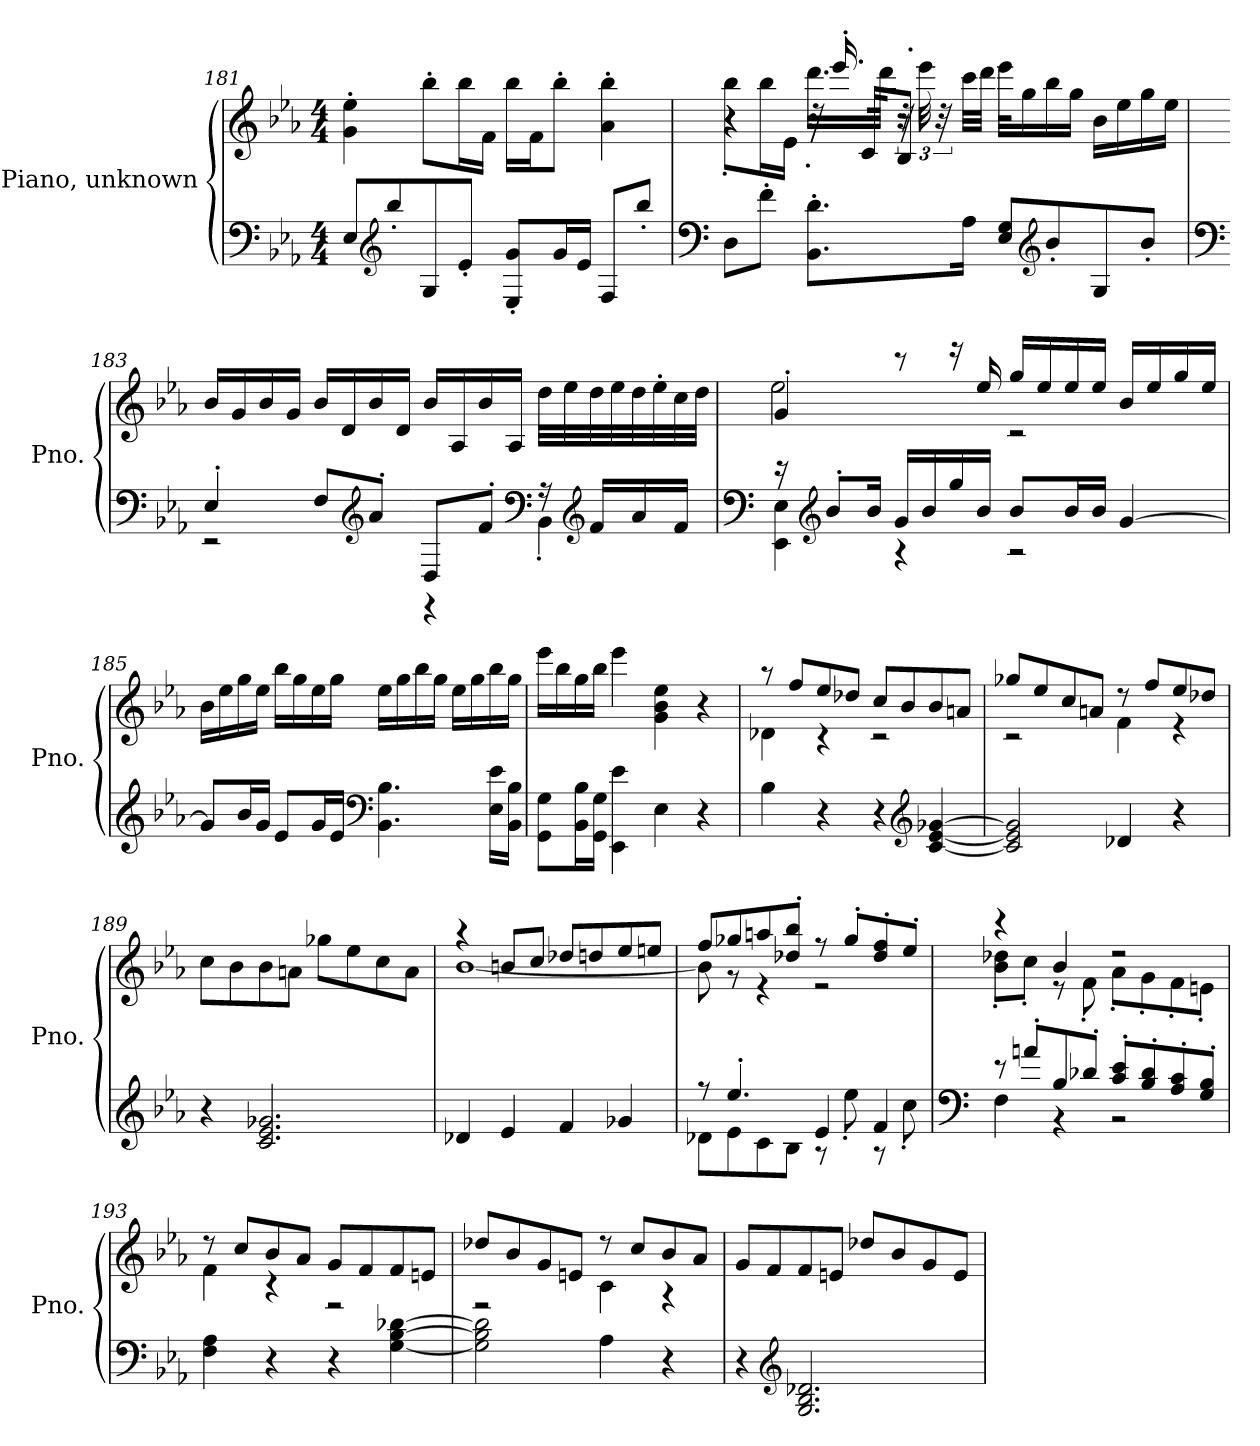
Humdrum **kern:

**kern	**kern
*part1	*part1
*staff2	*staff1
*I"Piano, unknown	*
*I'Pno.	*
*clefF4	*clefG2
*k[b-e-a-]	*k[b-e-a-]
*M4/4	*M4/4
=181	=181
8E-/L	4g\' 4ee-\'
*clefG2	*
8bb-'/	.
8G/	8bb-'\L
8e-'/J	16bb-\L
.	16f\JJ
8E-/' 8g/'L	16bb-\LL
.	16f\J
16g/L	8bb-'\J
16e-/JJ	.
8F/L	4a-\' 4bb-\'
8bb-'/J	.
!!LO:LB:g=z
=182	=182
*clefF4	*
*	*^
*	*	*^
8D\L	4r	8bb-'\L	4r
8f'\J	.	16bb-\L	.
.	.	16e-\JJ	.
8.BB-\' 8.d\'L	32r	16.ddd'\LL	16r
.	16.eee-'/	.	.
.	.	.	16c/KL
.	.	32ddd\JJk	.
.	8r	48r	8B-'/J
.	.	48eee-\	.
.	.	48r	.
16A-\Jk	.	32ccc\LLL	.
.	.	32ddd\JJJ	.
8E-/ 8G/L	2r	16eee-\LL	2r
.	.	16gg\	.
*clefG2	*	*	*
8b-'/	.	16bb-\	.
.	.	16gg\JJ	.
8G/	.	16b-\LL	.
.	.	16ee-\	.
8b-'/J	.	16gg\	.
.	.	16ee-\JJ	.
*	*v	*v	*v
!!LO:PB:g=z
=183	=183
*clefF4	*
*^	*
4E-'/	2r	16b-/LL
.	.	16g/
.	.	16b-/
.	.	16g/JJ
8F/L	.	16b-/LL
.	.	16d/
*clefG2	*	*
8a-'/J	.	16b-/
.	.	16d/JJ
8D/L	4r	16b-/LL
.	.	16A-/
8f'/J	.	16b-/
.	.	16A-/JJ
*clefF4	*	*
16r	4BB-'\	32dd\LLL
.	.	32ee-\
*clefG2	*	*
16f/LL	.	32dd\
.	.	32ee-\
16a-/	.	32dd\
.	.	32ee-'\
16f/JJ	.	32cc\
.	.	32dd\JJJ
=184	=184	=184
*clefF4	*	*
*	*	*^
16r	4EE-\ 4E-\	4g'/	2ee-\
*clefG2	*	*	*
8b-'/L	.	.	.
16b-/Jk	.	.	.
16g/LL	4r	8r	.
16b-/	.	.	.
16gg/	.	16r	.
16b-/JJ	.	16ee-/	.
8b-/L	2r	16gg/LL	2r
.	.	16ee-/	.
16b-/L	.	16ee-/	.
16b-/JJ	.	16ee-/JJ	.
[4g/	.	16b-/LL	.
.	.	16ee-/	.
.	.	16gg/	.
.	.	16ee-/JJ	.
*v	*v	*	*
*	*v	*v
!!LO:LB:g=z
=185	=185
8g/L]	16b-\LL
.	16ee-\
16b-/L	16gg\
16g/JJ	16ee-\JJ
8e-/L	16bb-\LL
.	16gg\
16g/L	16ee-\
16e-/JJ	16gg\JJ
*clefF4	*
4.BB-\ 4.B-\	16ee-\LL
.	16gg\
.	16bb-\
.	16gg\JJ
.	16ee-\LL
.	16gg\
16E-\ 16e-\LL	16bb-\
16BB-\ 16B-\JJ	16gg\JJ
=186	=186
8GG\ 8G\L	16eee-\LL
.	16bb-\
16BB-\ 16B-\L	16gg\
16GG\ 16G\JJ	16bb-\JJ
4EE-\ 4e-\	4eee-\
4E-\	4g\ 4b-\ 4ee-\
4r	4r
=187	=187
*	*^
4B-\	8r	4d-X\
.	8ff/L	.
4r	8ee-/	4r
.	8dd-X/J	.
4r	8cc/L	2r
.	8b-/	.
*clefG2	*	*
[4c/ [4e-/ [4g-X/	8b-/	.
.	8an/J	.
!!LO:LB:g=z	!!
=188	=188	=188
2c/] 2e-/] 2g-/]	8gg-X/L	2r
.	8ee-/	.
.	8cc/	.
.	8an/J	.
4d-X/	8r	4f\
.	8ff/L	.
4r	8ee-/	4r
.	8dd-X/J	.
*	*v	*v
=189	=189
4r	8cc\L
.	8b-\
2.c/ 2.e-/ 2.g-X/	8b-\
.	8an\J
.	8gg-X\L
.	8ee-\
.	8cc\
.	8a\J
=190	=190
*	*^
4d-X/	4r	[1b-
4e-/	8bn/L	.
.	8cc/J	.
4f/	8dd-X/L	.
.	8ddn/	.
4g-X/	8ee-/	.
.	8een/J	.
=191	=191	=191
*^	*	*
8r	8d-X\L	8ff/L	8b-\]
4.ee-'/	8e-\	8gg-X/	8r
.	8c\	8aan/	4r
.	8B-\J	8dd-X/' 8bb-/'J	.
4e-/	8r	8r	2r
.	8ee-'\	8gg-'/L	.
4f/	8r	8dd-/' 8ff/'	.
.	8cc'\	8ee-'/J	.
!!LO:LB:g=z	!!
=192	=192	=192	=192
*clefF4	*	*	*
8r	4F\	4r	8b-\' 8dd-X\'L
8an'/L	.	.	8cc'\J
8B-/	4r	4b-/	8r
8d-X'/J	.	.	8f'\
8c/' 8e-/'L	2r	2r	8a-'\L
8B-/' 8d-/'	.	.	8g'\
8A-/' 8c/'	.	.	8f'\
8G/' 8B-/'J	.	.	8en'\J
*v	*v	*	*
=193	=193	=193
4F\ 4A-\	8r	4f\
.	8cc/L	.
4r	8b-/	4r
.	8a-/J	.
4r	8g/L	2r
.	8f/	.
[4G\ [4B-\ [4d-X\	8f/	.
.	8en/J	.
=194	=194	=194
2G\] 2B-\] 2d-\]	8dd-X/L	2r
.	8b-/	.
.	8g/	.
.	8en/J	.
4A-\	8r	4c\
.	8cc/L	.
4r	8b-/	4r
.	8a-/J	.
*	*v	*v
=195	=195
4r	8g/L
.	8f/
*clefG2	*
2.G/ 2.B-/ 2.d-X/	8f/
.	8en/J
.	8dd-X/L
.	8b-/
.	8g/
.	8e/J
=	=
*-	*-
